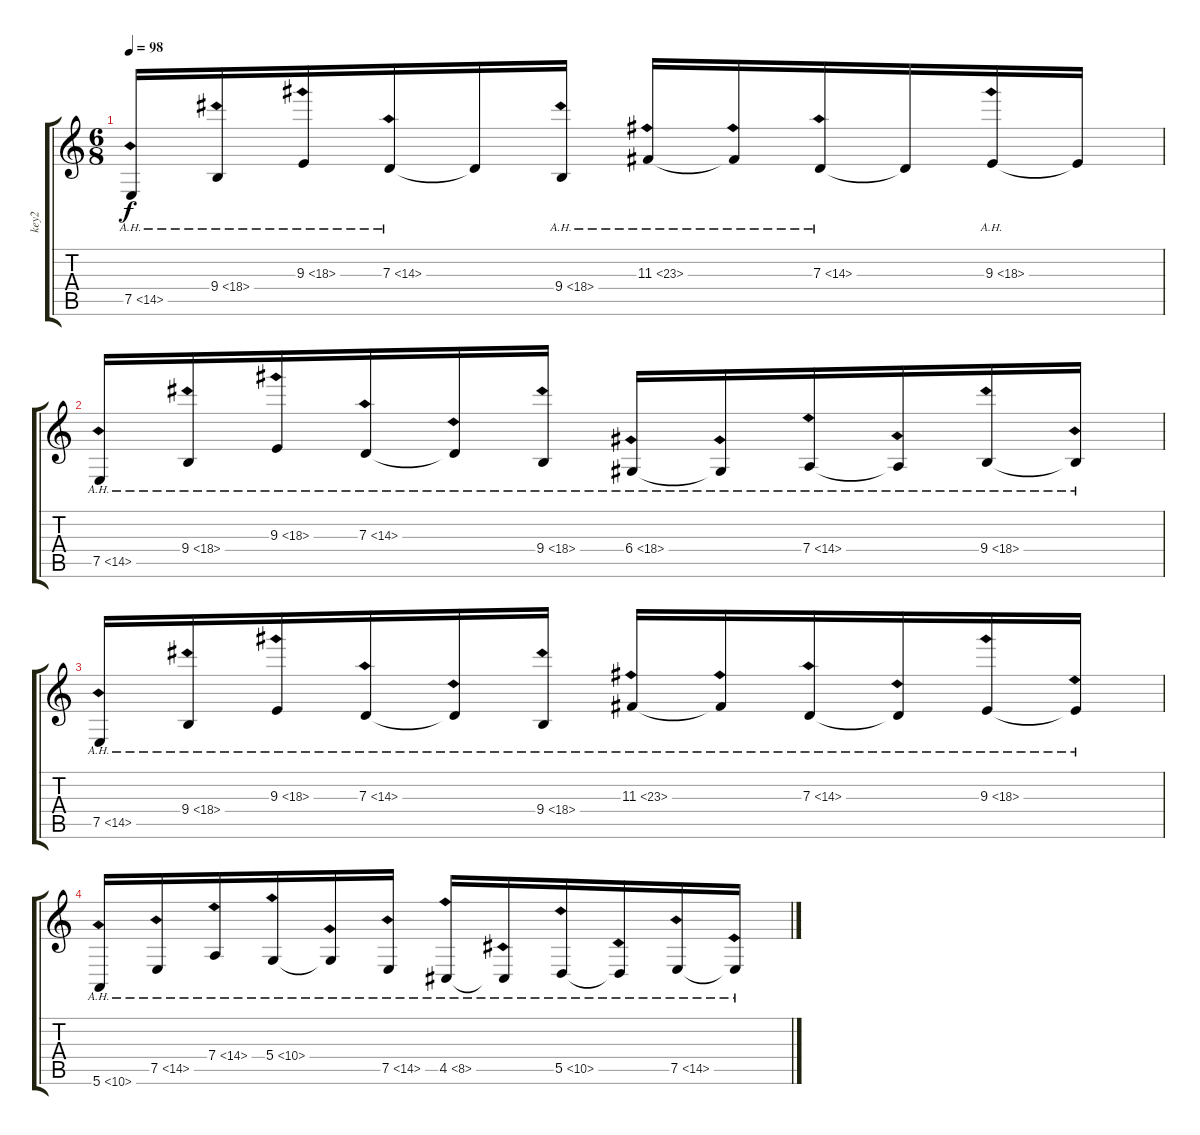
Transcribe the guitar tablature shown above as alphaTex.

\track ("key2" "key2") {instrument stringensemble1}
\staff {score tabs}
\tuning (E4 B3 G3 D3 A2 E2) {hide}
\ts (6 8)
\tempo 98
\clef g2
\ks c
7.5{ah 7}.16{dy f} 9.4{ah 9}.16 9.3{ah 9}.16 7.3{ah 7}.16 7.3{t}.16 9.4{ah 9}.16 11.3{ah 12}.16 11.3{ah 12 t}.16 7.3{ah 7}.16 7.3{t}.16 9.3{ah 9}.16 9.3{t}.16 |
7.5{ah 7}.16 9.4{ah 9}.16 9.3{ah 9}.16 7.3{ah 7}.16 7.3{ah 12 t}.16 9.4{ah 9}.16 6.4{ah 12}.16 6.4{ah 12 t}.16 7.4{ah 7}.16 7.4{ah 12 t}.16 9.4{ah 9}.16 9.4{ah 12 t}.16 |
7.5{ah 7}.16 9.4{ah 9}.16 9.3{ah 9}.16 7.3{ah 7}.16 7.3{ah 12 t}.16 9.4{ah 9}.16 11.3{ah 12}.16 11.3{ah 12 t}.16 7.3{ah 7}.16 7.3{ah 12 t}.16 9.3{ah 9}.16 9.3{ah 12 t}.16 |
5.6{ah 5}.16 7.5{ah 7}.16 7.4{ah 7}.16 5.4{ah 5}.16 5.4{ah 12 t}.16 7.5{ah 7}.16 4.5{ah 4}.16 4.5{ah 12 t}.16 5.5{ah 5}.16 5.5{ah 12 t}.16 7.5{ah 7}.16 7.5{ah 12 t}.16
